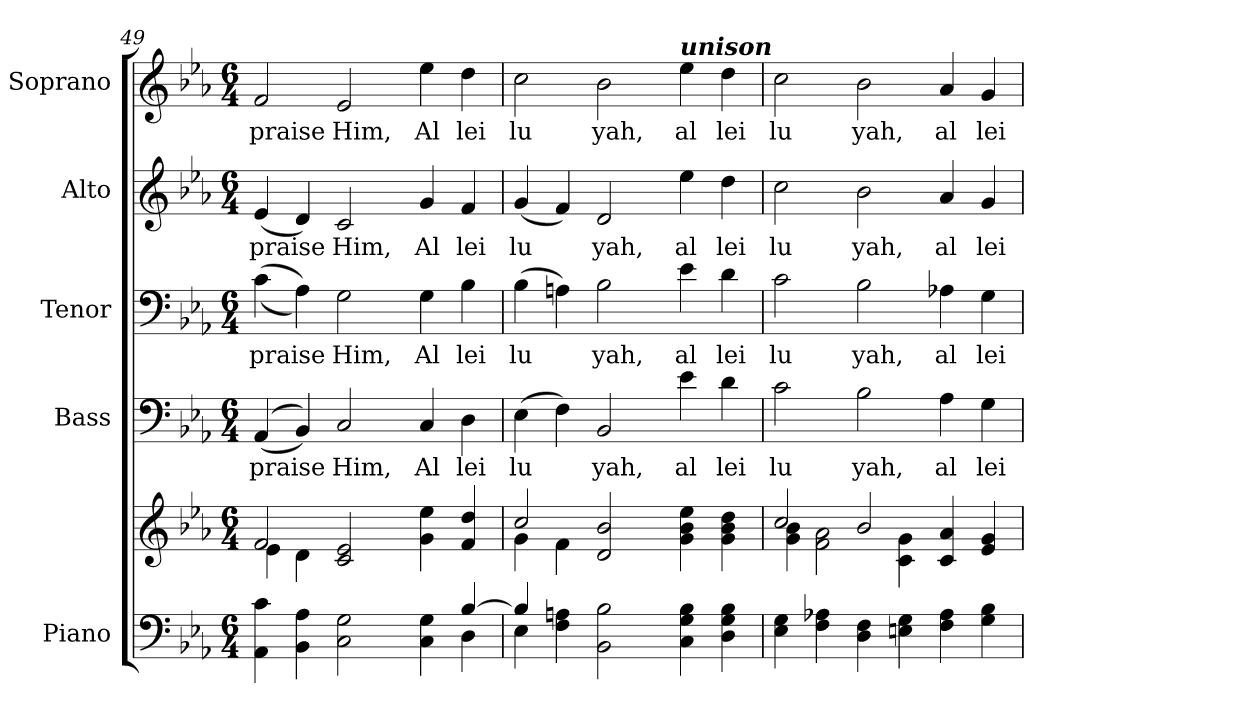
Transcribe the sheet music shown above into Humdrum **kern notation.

**kern	**kern	**kern	**text	**kern	**text	**kern	**text	**kern	**text
*part5	*part5	*part4	*part4	*part3	*part3	*part2	*part2	*part1	*part1
*staff6	*staff5	*staff4	*staff4	*staff3	*staff3	*staff2	*staff2	*staff1	*staff1
*I"Piano	*	*I"Bass	*	*I"Tenor	*	*I"Alto	*	*I"Soprano	*
*I'Pno.	*	*I'B.	*	*I'T.	*	*I'A.	*	*I'S.	*
!!LO:PB:g=z
*clefF4	*clefG2	*clefF4	*	*clefF4	*	*clefG2	*	*clefG2	*
*k[b-e-a-]	*k[b-e-a-]	*k[b-e-a-]	*	*k[b-e-a-]	*	*k[b-e-a-]	*	*k[b-e-a-]	*
*E-:	*E-:	*E-:	*	*E-:	*	*E-:	*	*E-:	*
*M6/4	*M6/4	*M6/4	*	*M6/4	*	*M6/4	*	*M6/4	*
=49	=49	=49	=49	=49	=49	=49	=49	=49	=49
*^	*^	*	*	*	*	*	*	*	*
!	!	!	!	!	!LO:LY:b:color=#000000	!	!	!	!	!	!
!	!	!	!	!	!	!	!LO:LY:b:color=#000000	!	!	!	!
!	!	!	!	!	!	!	!	!	!LO:LY:b:color=#000000	!	!
!	!	!	!	!	!	!	!	!	!	!	!LO:LY:b:color=#000000
4AA-i\ 4ci	2.ryy	2fi/	4e-i\	((4AA-i/	praise	((4ci\	praise	(4e-i/	praise	2fi/	praise
4BB-i\ 4A-i	.	.	4di\	4BB-i/))	.	4A-i\))	.	4di/)	.	.	.
!	!	!	!	!	!LO:LY:b:color=#000000	!	!	!	!	!	!
!	!	!	!	!	!	!	!LO:LY:b:color=#000000	!	!	!	!
!	!	!	!	!	!	!	!	!	!LO:LY:b:color=#000000	!	!
!	!	!	!	!	!	!	!	!	!	!	!LO:LY:b:color=#000000
2Ci\ 2Gi	.	2ci/ 2e-i	4ryy	2Ci/	Him,	2Gi\	Him,	2ci/	Him,	2e-i/	Him,
.	4ryy	.	2.ryy	.	.	.	.	.	.	.	.
!	!	!	!	!	!LO:LY:b:color=#000000	!	!	!	!	!	!
!	!	!	!	!	!	!	!LO:LY:b:color=#000000	!	!	!	!
!	!	!	!	!	!	!	!	!	!LO:LY:b:color=#000000	!	!
!	!	!	!	!	!	!	!	!	!	!	!LO:LY:b:color=#000000
4Ci\ 4Gi	4ryy	4gi\ 4ee-i	.	4Ci/	Al	4Gi\	Al	4gi/	Al	4ee-i\	Al
!	!	!	!	!	!LO:LY:b:color=#000000	!	!	!	!	!	!
!	!	!	!	!	!	!	!LO:LY:b:color=#000000	!	!	!	!
!	!	!	!	!	!	!	!	!	!LO:LY:b:color=#000000	!	!
!	!	!	!	!	!	!	!	!	!	!	!LO:LY:b:color=#000000
[>4B-i/	4Di\	4fi/ 4ddi	.	4Di\	lei	4B-i\	lei	4fi/	lei	4ddi\	lei
=50	=50	=50	=50	=50	=50	=50	=50	=50	=50	=50	=50
!	!	!	!	!	!LO:LY:b:color=#000000	!	!	!	!	!	!
!	!	!	!	!	!	!	!LO:LY:b:color=#000000	!	!	!	!
!	!	!	!	!	!	!	!	!	!LO:LY:b:color=#000000	!	!
!	!	!	!	!	!	!	!	!	!	!	!LO:LY:b:color=#000000
4B-i/]	4E-i\	2cci/	4gi\	(4E-i\	lu	(4B-i\	lu	(4gi/	lu	2cci\	lu
4Fi\ 4Ani	4ryy	.	4fi\	4Fi\)	.	4Ani\)	.	4fi/)	.	.	.
!	!	!	!	!	!LO:LY:b:color=#000000	!	!	!	!	!	!
!	!	!	!	!	!	!	!LO:LY:b:color=#000000	!	!	!	!
!	!	!	!	!	!	!	!	!	!LO:LY:b:color=#000000	!	!
!	!	!	!	!	!	!	!	!	!	!	!LO:LY:b:color=#000000
2BB-i\ 2B-i	4ryy	2di/ 2b-i	4ryy	2BB-i/	yah,	2B-i\	yah,	2di/	yah,	2b-i\	yah,
.	2.ryy	.	2.ryy	.	.	.	.	.	.	.	.
!	!	!	!	!	!LO:LY:b:color=#000000	!	!	!	!	!	!
!	!	!	!	!	!	!	!LO:LY:b:color=#000000	!	!	!	!
!	!	!	!	!	!	!	!	!	!LO:LY:b:color=#000000	!	!
!	!	!	!	!	!	!	!	!	!	!LO:TX:a:Bi:t=unison	!
!	!	!	!	!	!	!	!	!	!	!	!LO:LY:b:color=#000000
4Ci\ 4Gi 4B-i	.	4gi\ 4b-i 4ee-i	.	4e-i\	al	4e-i\	al	4ee-i\	al	4ee-i\	al
!	!	!	!	!	!LO:LY:b:color=#000000	!	!	!	!	!	!
!	!	!	!	!	!	!	!LO:LY:b:color=#000000	!	!	!	!
!	!	!	!	!	!	!	!	!	!LO:LY:b:color=#000000	!	!
!	!	!	!	!	!	!	!	!	!	!	!LO:LY:b:color=#000000
4Di\ 4Gi 4B-i	.	4gi\ 4b-i 4ddi	.	4di\	lei	4di\	lei	4ddi\	lei	4ddi\	lei
*v	*v	*	*	*	*	*	*	*	*	*	*
=51	=51	=51	=51	=51	=51	=51	=51	=51	=51	=51
!	!	!	!	!LO:LY:b:color=#000000	!	!	!	!	!	!
!	!	!	!	!	!	!LO:LY:b:color=#000000	!	!	!	!
!	!	!	!	!	!	!	!	!LO:LY:b:color=#000000	!	!
!	!	!	!	!	!	!	!	!	!	!LO:LY:b:color=#000000
4E-i\ 4Gi	2cci/	4gi\ 4b-i	2ci\	lu	2ci\	lu	2cci\	lu	2cci\	lu
4Fi\ 4A-Xi	.	2fi\ 2a-i	.	.	.	.	.	.	.	.
!	!	!	!	!LO:LY:b:color=#000000	!	!	!	!	!	!
!	!	!	!	!	!	!LO:LY:b:color=#000000	!	!	!	!
!	!	!	!	!	!	!	!	!LO:LY:b:color=#000000	!	!
!	!	!	!	!	!	!	!	!	!	!LO:LY:b:color=#000000
4Di\ 4Fi	2b-i/	.	2B-i\	yah,	2B-i\	yah,	2b-i\	yah,	2b-i\	yah,
4Eni\ 4Gi	.	4ci\ 4gi	.	.	.	.	.	.	.	.
!	!	!	!	!LO:LY:b:color=#000000	!	!	!	!	!	!
!	!	!	!	!	!	!LO:LY:b:color=#000000	!	!	!	!
!	!	!	!	!	!	!	!	!LO:LY:b:color=#000000	!	!
!	!	!	!	!	!	!	!	!	!	!LO:LY:b:color=#000000
4Fi\ 4A-i	4ci/ 4a-i	4ryy	4A-i\	al	4A-Xi\	al	4a-i/	al	4a-i/	al
!	!	!	!	!LO:LY:b:color=#000000	!	!	!	!	!	!
!	!	!	!	!	!	!LO:LY:b:color=#000000	!	!	!	!
!	!	!	!	!	!	!	!	!LO:LY:b:color=#000000	!	!
!	!	!	!	!	!	!	!	!	!	!LO:LY:b:color=#000000
4Gi\ 4B-i	4e-i/ 4gi	4ryy	4Gi\	lei	4Gi\	lei	4gi/	lei	4gi/	lei
*	*v	*v	*	*	*	*	*	*	*	*
=	=	=	=	=	=	=	=	=	=
*-	*-	*-	*-	*-	*-	*-	*-	*-	*-
